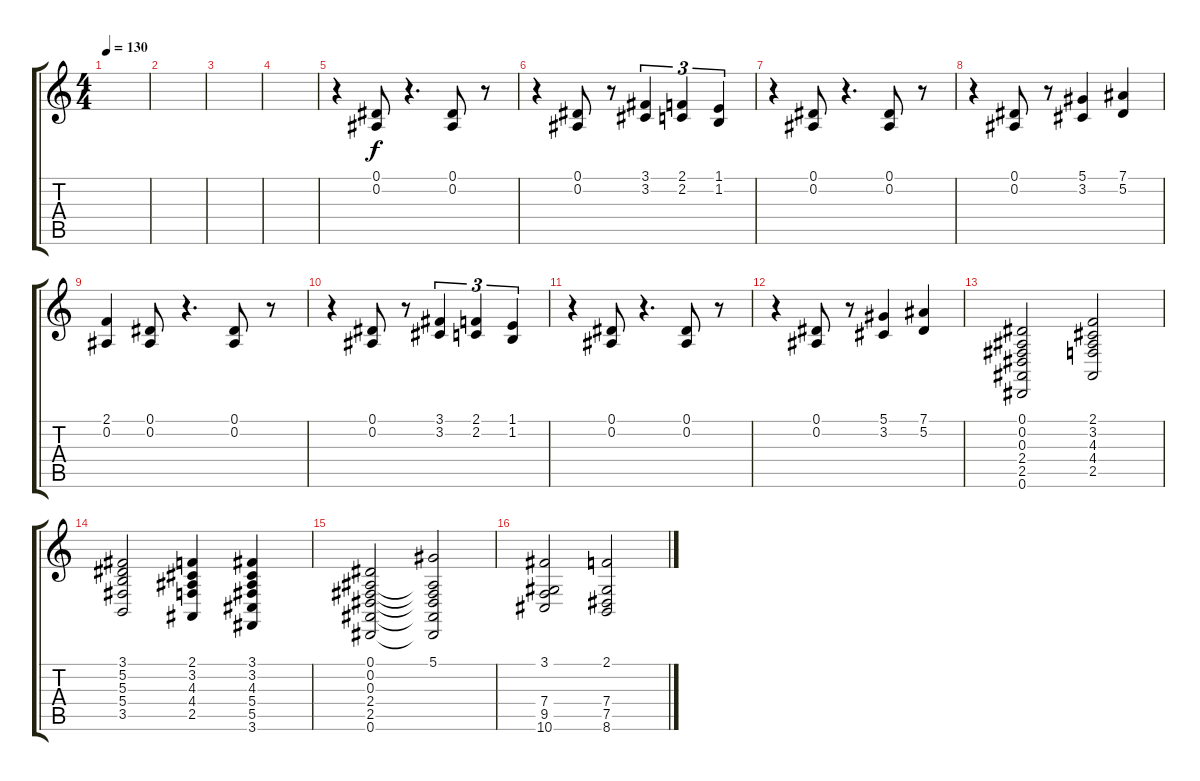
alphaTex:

\track "" {instrument stringensemble1}
\staff {score tabs}
\tuning (Eb4 Bb3 Gb3 Db3 Ab2 Eb2) {hide}
\ts (4 4)
\tempo 130
\clef g2
\ks c
|
|
|
|
r.4 (0.1 0.2).8 r.4{d} (0.1 0.2).8 r.8 |
r.4 (0.1 0.2).8 r.8 (3.1 3.2).4{tu (3 2)} (2.1 2.2).4{tu (3 2)} (1.1 1.2).4{tu (3 2)} |
r.4 (0.1 0.2).8 r.4{d} (0.1 0.2).8 r.8 |
r.4 (0.1 0.2).8 r.8 (5.1 3.2).4 (7.1 5.2).4 |
(2.1 0.2).4 (0.1 0.2).8 r.4{d} (0.1 0.2).8 r.8 |
r.4 (0.1 0.2).8 r.8 (3.1 3.2).4{tu (3 2)} (2.1 2.2).4{tu (3 2)} (1.1 1.2).4{tu (3 2)} |
r.4 (0.1 0.2).8 r.4{d} (0.1 0.2).8 r.8 |
r.4 (0.1 0.2).8 r.8 (5.1 3.2).4 (7.1 5.2).4 |
(0.1 0.2 0.3 2.4 2.5 0.6).2 (2.1 3.2 4.3 4.4 2.5).2 |
(3.1 5.2 5.3 5.4 3.5).2 (2.1 3.2 4.3 4.4 2.5).4 (3.1 3.2 4.3 5.4 5.5 3.6).4 |
(0.1 0.2 0.3 2.4 2.5 0.6).2 (5.1 0.2{t} 0.3{t} 2.4{t} 2.5{t} 0.6{t}).2 |
(3.1 7.4 9.5 10.6).2 (2.1 7.4 7.5 8.6).2
